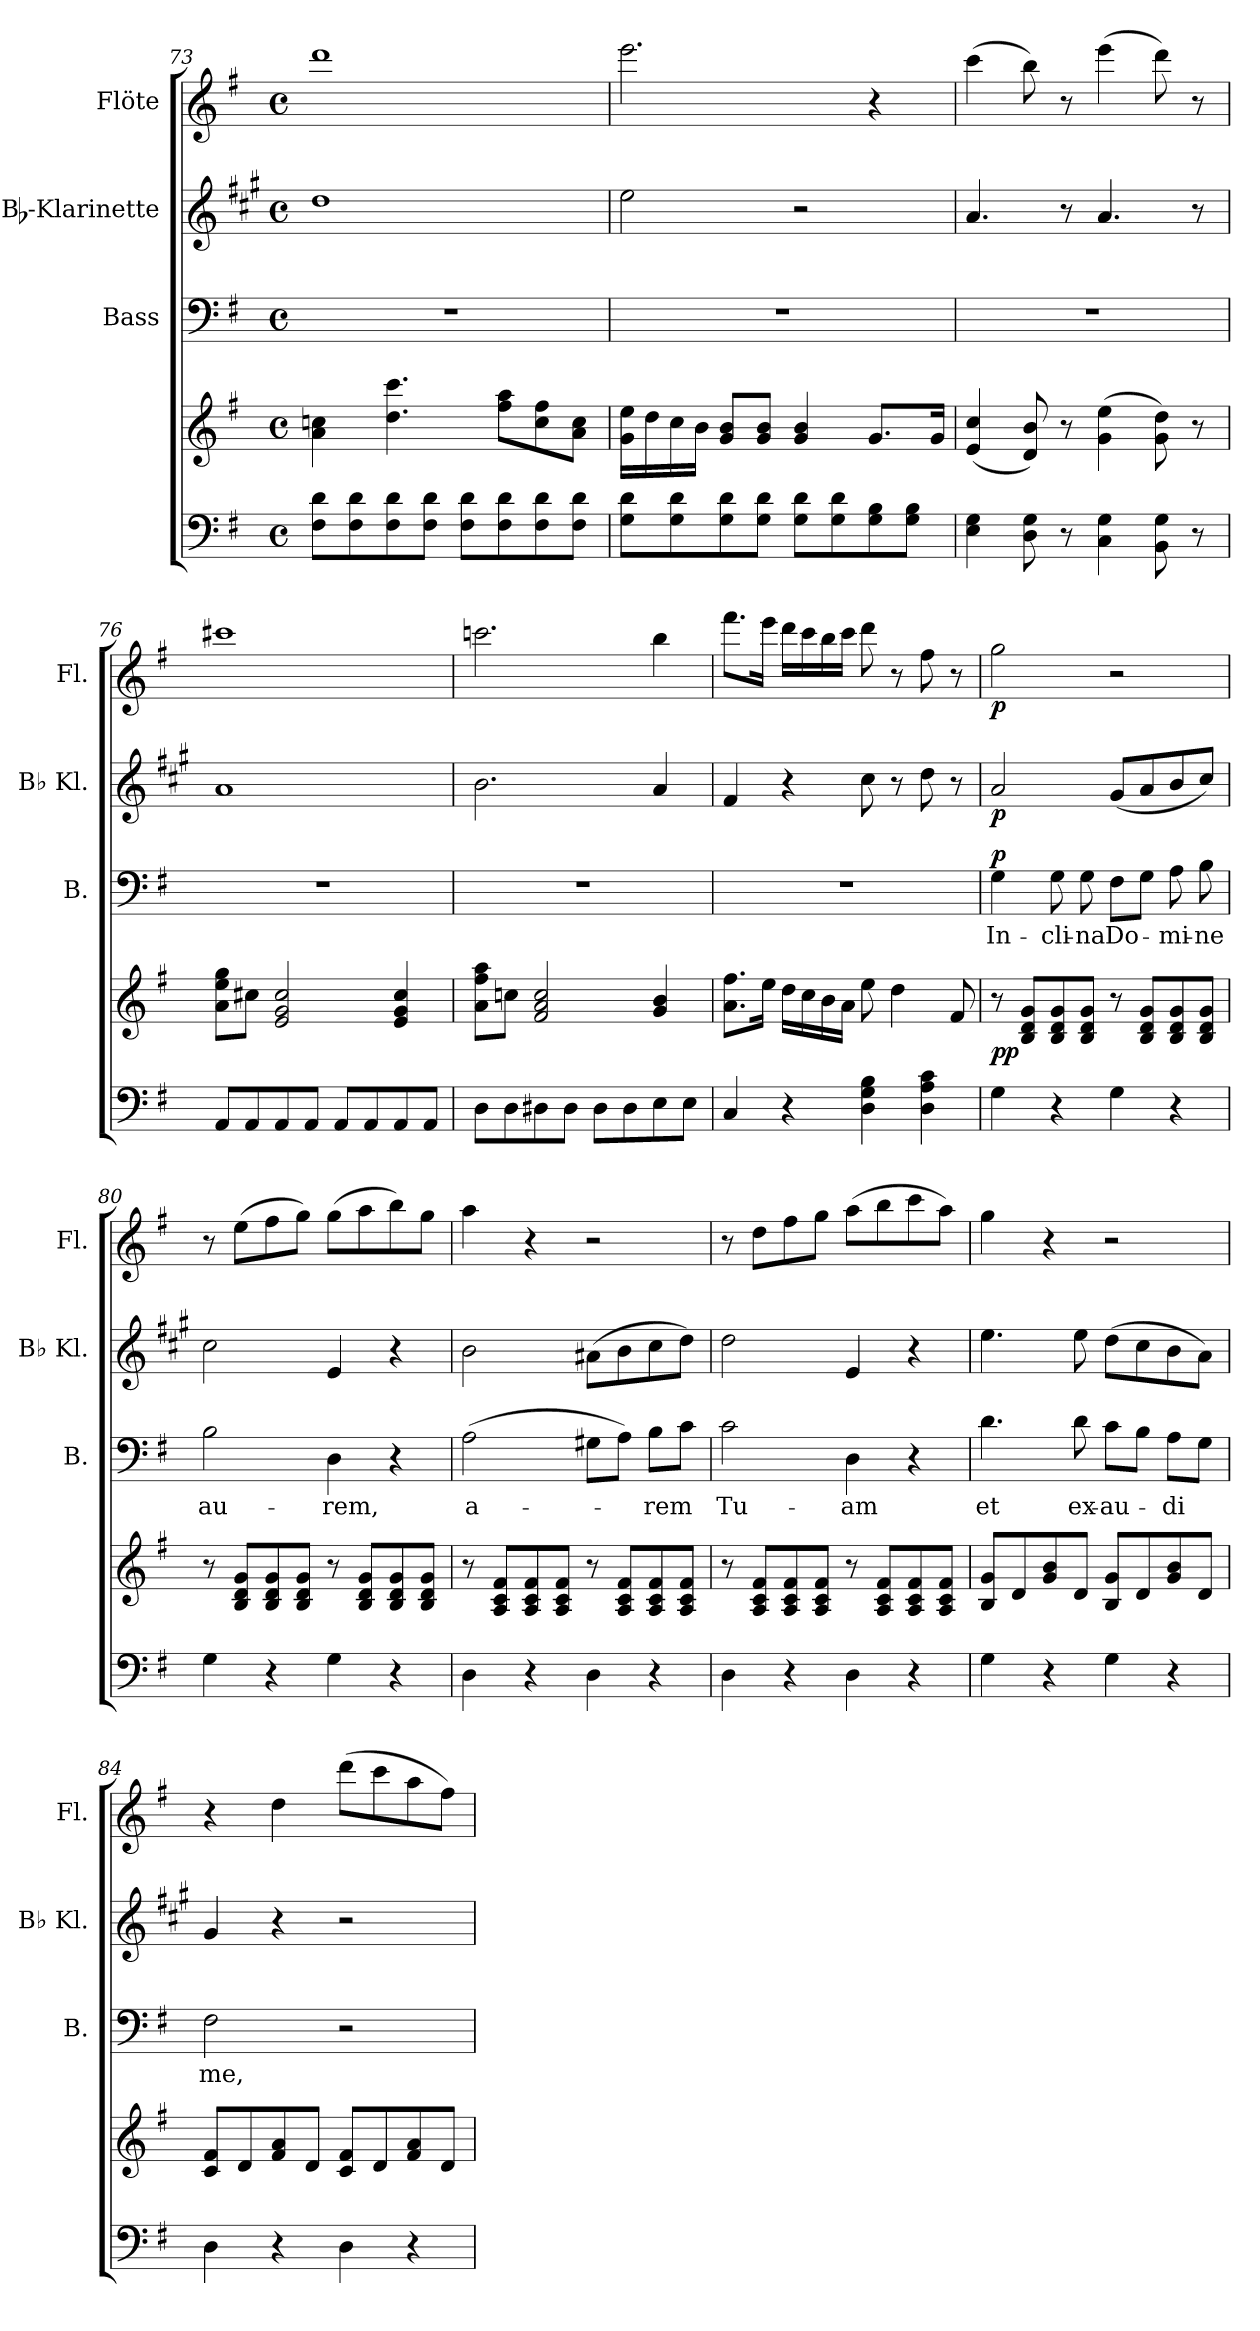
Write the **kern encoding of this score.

**kern	**kern	**dynam	**kern	**text	**dynam	**kern	**dynam	**kern	**dynam
*part4	*part4	*part4	*part3	*part3	*part3	*part2	*part2	*part1	*part1
*staff5	*staff4	*staff4/5	*staff3	*staff3	*staff3	*staff2	*staff2	*staff1	*staff1
*	*	*	*I"Bass	*	*	*I"Bb-Klarinette	*	*I"Flöte	*
*	*	*	*I'B.	*	*	*I'Bb Kl.	*	*I'Fl.	*
*clefF4	*clefG2	*	*clefF4	*	*	*clefG2	*	*clefG2	*
*	*	*	*	*	*	*ITrd1c2	*	*	*
*k[f#]	*k[f#]	*	*k[f#]	*	*	*k[f#]	*	*k[f#]	*
*G:	*G:	*	*G:	*	*	*G:	*	*G:	*
*M4/4	*M4/4	*	*M4/4	*	*	*M4/4	*	*M4/4	*
*met(c)	*met(c)	*	*met(c)	*	*	*met(c)	*	*met(c)	*
=73	=73	=73	=73	=73	=73	=73	=73	=73	=73
8F#\ 8d\L	4a\ 4ccn\	.	1r	.	.	1cc	.	1ddd	.
8F#\ 8d\	.	.	.	.	.	.	.	.	.
8F#\ 8d\	4.dd\ 4.ccc\	.	.	.	.	.	.	.	.
8F#\ 8d\J	.	.	.	.	.	.	.	.	.
8F#\ 8d\L	.	.	.	.	.	.	.	.	.
8F#\ 8d\	8ff#\ 8aa\L	.	.	.	.	.	.	.	.
8F#\ 8d\	8cc\ 8ff#\	.	.	.	.	.	.	.	.
8F#\ 8d\J	8a\ 8cc\J	.	.	.	.	.	.	.	.
!!LO:PB:g=z
=74	=74	=74	=74	=74	=74	=74	=74	=74	=74
8G\ 8d\L	16g\ 16ee\LL	.	1r	.	.	2dd\	.	2.eee\	.
.	16dd\	.	.	.	.	.	.	.	.
8G\ 8d\	16cc\	.	.	.	.	.	.	.	.
.	16b\JJ	.	.	.	.	.	.	.	.
8G\ 8d\	8g/ 8b/L	.	.	.	.	.	.	.	.
8G\ 8d\J	8g/ 8b/J	.	.	.	.	.	.	.	.
8G\ 8d\L	4g/ 4b/	.	.	.	.	2r	.	.	.
8G\ 8d\	.	.	.	.	.	.	.	.	.
8G\ 8B\	8.g/L	.	.	.	.	.	.	4r	.
8G\ 8B\J	.	.	.	.	.	.	.	.	.
.	16g/Jk	.	.	.	.	.	.	.	.
=75	=75	=75	=75	=75	=75	=75	=75	=75	=75
4E\ 4G\	(<4e/ 4cc/	.	1r	.	.	4.g/	.	(>4ccc\	.
8D\ 8G\	8d/ 8b/)	.	.	.	.	.	.	8bb\)	.
8r	8r	.	.	.	.	8r	.	8r	.
4C\ 4G\	(>4g\ 4ee\	.	.	.	.	4.g/	.	(>4eee\	.
8BB\ 8G\	8g\ 8dd\)	.	.	.	.	.	.	8ddd\)	.
8r	8r	.	.	.	.	8r	.	8r	.
=76	=76	=76	=76	=76	=76	=76	=76	=76	=76
8AA/L	8a\ 8ee\ 8gg\L	.	1r	.	.	1g	.	1ccc#X	.
8AA/	8cc#X\J	.	.	.	.	.	.	.	.
8AA/	2e/ 2g/ 2cc#/	.	.	.	.	.	.	.	.
8AA/J	.	.	.	.	.	.	.	.	.
8AA/L	.	.	.	.	.	.	.	.	.
8AA/	.	.	.	.	.	.	.	.	.
8AA/	4e/ 4g/ 4cc#/	.	.	.	.	.	.	.	.
8AA/J	.	.	.	.	.	.	.	.	.
=77	=77	=77	=77	=77	=77	=77	=77	=77	=77
8D\L	8a\ 8ff#\ 8aa\L	.	1r	.	.	2.a\	.	2.cccn\	.
8D\	8ccn\J	.	.	.	.	.	.	.	.
8D#X\	2f#/ 2a/ 2cc/	.	.	.	.	.	.	.	.
8D#\J	.	.	.	.	.	.	.	.	.
8D#\L	.	.	.	.	.	.	.	.	.
8D#\	.	.	.	.	.	.	.	.	.
8E\	4g/ 4b/	.	.	.	.	4g/	.	4bb\	.
8E\J	.	.	.	.	.	.	.	.	.
!!LO:LB:g=z
=78	=78	=78	=78	=78	=78	=78	=78	=78	=78
4C/	8.a\ 8.ff#\L	.	1r	.	.	4e/	.	8.fff#\L	.
.	16ee\Jk	.	.	.	.	.	.	16eee\Jk	.
4r	16dd\LL	.	.	.	.	4r	.	16ddd\LL	.
.	16cc\	.	.	.	.	.	.	16ccc\	.
.	16b\	.	.	.	.	.	.	16bb\	.
.	16a\JJ	.	.	.	.	.	.	16ccc\JJ	.
4D\ 4G\ 4B\	8ee\	.	.	.	.	8b\	.	8ddd\	.
.	4dd\	.	.	.	.	8r	.	8r	.
4D\ 4A\ 4c\	.	.	.	.	.	8cc\	.	8ff#\	.
.	8f#/	.	.	.	.	8r	.	8r	.
=79	=79	=79	=79	=79	=79	=79	=79	=79	=79
!	!	!LO:DY:b	!	!LO:LY:b	!LO:DY:a	!	!LO:DY:b	!	!LO:DY:b
4G\	8r	pp	4G\	In-	p	2g/	p	2gg\	p
.	8B/ 8d/ 8g/L	.	.	.	.	.	.	.	.
!	!	!	!	!LO:LY:b	!	!	!	!	!
4r	8B/ 8d/ 8g/	.	8G\	-cli-	.	.	.	.	.
!	!	!	!	!LO:LY:b	!	!	!	!	!
.	8B/ 8d/ 8g/J	.	8G\	-na	.	.	.	.	.
!	!	!	!	!LO:LY:b	!	!	!	!	!
4G\	8r	.	8F#\L	Do-	.	(<8f#/L	.	2r	.
.	8B/ 8d/ 8g/L	.	8G\J	.	.	8g/	.	.	.
!	!	!	!	!LO:LY:b	!	!	!	!	!
4r	8B/ 8d/ 8g/	.	8A\	-mi-	.	8a/	.	.	.
!	!	!	!	!LO:LY:b	!	!	!	!	!
.	8B/ 8d/ 8g/J	.	8B\	-ne	.	8b/J)	.	.	.
=80	=80	=80	=80	=80	=80	=80	=80	=80	=80
!	!	!	!	!LO:LY:b	!	!	!	!	!
4G\	8r	.	2B\	au-	.	2b\	.	8r	.
.	8B/ 8d/ 8g/L	.	.	.	.	.	.	(>8ee\L	.
4r	8B/ 8d/ 8g/	.	.	.	.	.	.	8ff#\	.
.	8B/ 8d/ 8g/J	.	.	.	.	.	.	8gg\J)	.
!	!	!	!	!LO:LY:b	!	!	!	!	!
4G\	8r	.	4D\	-rem,	.	4d/	.	(>8gg\L	.
.	8B/ 8d/ 8g/L	.	.	.	.	.	.	8aa\	.
4r	8B/ 8d/ 8g/	.	4r	.	.	4r	.	8bb\)	.
.	8B/ 8d/ 8g/J	.	.	.	.	.	.	8gg\J	.
!!LO:PB:g=z
=81	=81	=81	=81	=81	=81	=81	=81	=81	=81
!	!	!	!	!LO:LY:b	!	!	!	!	!
4D\	8r	.	(>2A\	a-	.	2a\	.	4aa\	.
.	8A/ 8c/ 8f#/L	.	.	.	.	.	.	.	.
4r	8A/ 8c/ 8f#/	.	.	.	.	.	.	4r	.
.	8A/ 8c/ 8f#/J	.	.	.	.	.	.	.	.
4D\	8r	.	8G#X\L	.	.	(>8g#X\L	.	2r	.
.	8A/ 8c/ 8f#/L	.	8A\J)	.	.	8a\	.	.	.
!	!	!	!	!LO:LY:b	!	!	!	!	!
4r	8A/ 8c/ 8f#/	.	8B\L	-rem	.	8b\	.	.	.
.	8A/ 8c/ 8f#/J	.	8c\J	.	.	8cc\J)	.	.	.
=82	=82	=82	=82	=82	=82	=82	=82	=82	=82
!	!	!	!	!LO:LY:b	!	!	!	!	!
4D\	8r	.	2c\	Tu-	.	2cc\	.	8r	.
.	8A/ 8c/ 8f#/L	.	.	.	.	.	.	8dd\L	.
4r	8A/ 8c/ 8f#/	.	.	.	.	.	.	8ff#\	.
.	8A/ 8c/ 8f#/J	.	.	.	.	.	.	8gg\J	.
!	!	!	!	!LO:LY:b	!	!	!	!	!
4D\	8r	.	4D\	-am	.	4d/	.	(>8aa\L	.
.	8A/ 8c/ 8f#/L	.	.	.	.	.	.	8bb\	.
4r	8A/ 8c/ 8f#/	.	4r	.	.	4r	.	8ccc\	.
.	8A/ 8c/ 8f#/J	.	.	.	.	.	.	8aa\J)	.
=83	=83	=83	=83	=83	=83	=83	=83	=83	=83
!	!	!	!	!LO:LY:b	!	!	!	!	!
4G\	8B/ 8g/L	.	4.d\	et	.	4.dd\	.	4gg\	.
.	8d/	.	.	.	.	.	.	.	.
4r	8g/ 8b/	.	.	.	.	.	.	4r	.
!	!	!	!	!LO:LY:b	!	!	!	!	!
.	8d/J	.	8d\	ex-	.	8dd\	.	.	.
!	!	!	!	!LO:LY:b	!	!	!	!	!
4G\	8B/ 8g/L	.	8c\L	-au-	.	(>8cc\L	.	2r	.
.	8d/	.	8B\J	.	.	8b\	.	.	.
!	!	!	!	!LO:LY:b	!	!	!	!	!
4r	8g/ 8b/	.	8A\L	-di	.	8a\	.	.	.
.	8d/J	.	8G\J	.	.	8g\J)	.	.	.
=84	=84	=84	=84	=84	=84	=84	=84	=84	=84
!	!	!	!	!LO:LY:b	!	!	!	!	!
4D\	8c/ 8f#/L	.	2F#\	me,	.	4f#/	.	4r	.
.	8d/	.	.	.	.	.	.	.	.
4r	8f#/ 8a/	.	.	.	.	4r	.	4dd\	.
.	8d/J	.	.	.	.	.	.	.	.
4D\	8c/ 8f#/L	.	2r	.	.	2r	.	(>8ddd\L	.
.	8d/	.	.	.	.	.	.	8ccc\	.
4r	8f#/ 8a/	.	.	.	.	.	.	8aa\	.
.	8d/J	.	.	.	.	.	.	8ff#\J)	.
=	=	=	=	=	=	=	=	=	=
*-	*-	*-	*-	*-	*-	*-	*-	*-	*-
